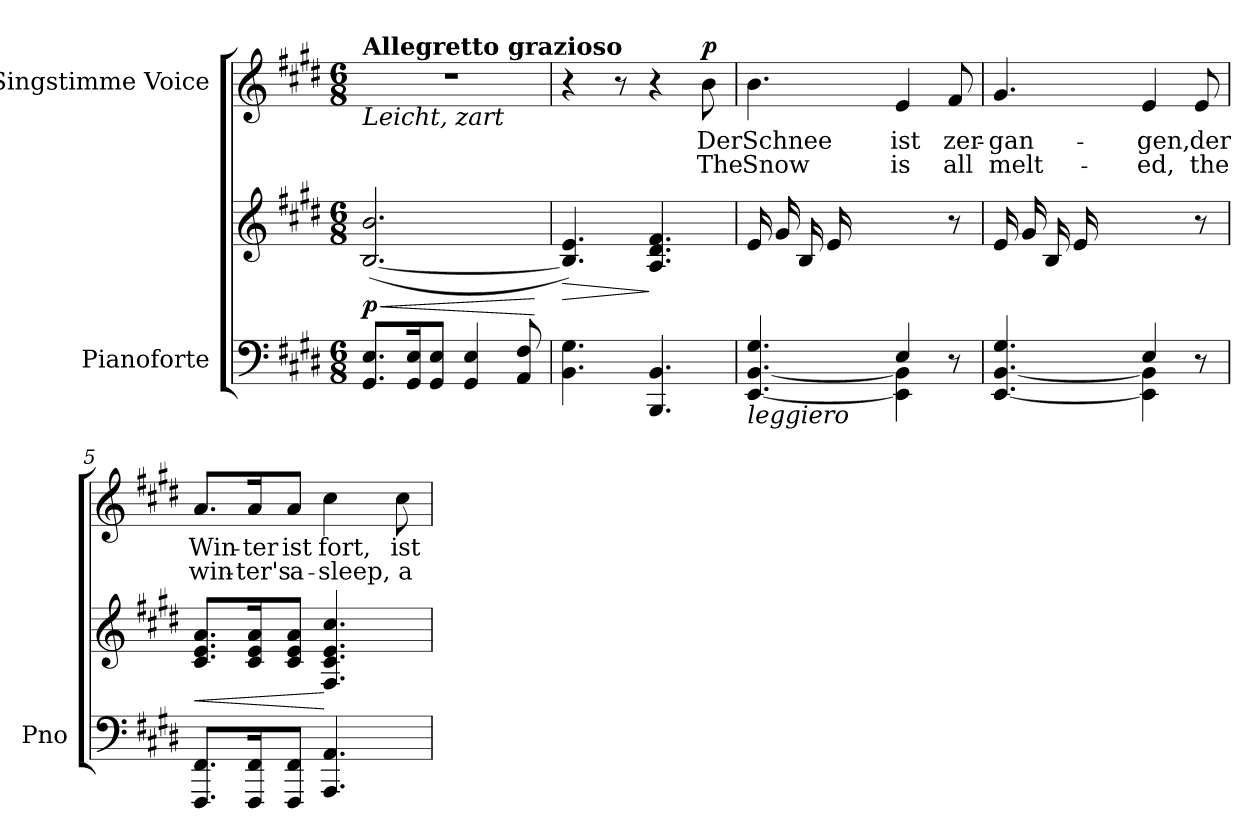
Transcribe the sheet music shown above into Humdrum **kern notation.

**kern	**kern	**dynam	**kern	**text	**text	**dynam
*part2	*part2	*part2	*part1	*part1	*part1	*part1
*staff3	*staff2	*staff2/3	*staff1	*staff1	*staff1	*staff1
*I"Pianoforte	*	*	*I"Singstimme Voice	*	*	*
*I'Pno	*	*	*	*	*	*
*clefF4	*clefG2	*	*clefG2	*	*	*
*k[f#c#g#d#]	*k[f#c#g#d#]	*	*k[f#c#g#d#]	*	*	*
*M6/8	*M6/8	*	*M6/8	*	*	*
=1	=1	=1	=1	=1	=1	=1
!	!	!	!LO:TX:a:B:t=Allegretto grazioso	!	!	!
!	!	!	!LO:TX:b:i:t=Leicht, zart	!	!	!
!	!	!LO:HP:b	!	!	!	!
!	!	!LO:DY:n=1:b	!	!	!	!
8.GG#/ 8.E/L	([2.B/ 2.b/	< p	2.r	.	.	.
16GG#/ 16E/K	.	.	.	.	.	.
8GG#/ 8E/J	.	.	.	.	.	.
4GG#/ 4E/	.	.	.	.	.	.
8AA/ 8F#/	.	.	.	.	.	.
.	.	[	.	.	.	.
=2	=2	=2	=2	=2	=2	=2
!	!	!LO:HP:b	!	!	!	!
4.BB\ 4.G#\	4.B/] 4.e/)	>	4r	.	.	.
.	.	.	8r	.	.	.
4.BBB/ 4.BB/	4.A/ 4.d#/ 4.f#/	]	4r	.	.	.
!	!	!	!	!LO:LY:b	!LO:LY:b	!LO:DY:a
.	.	.	8b\	Der	The	p
=3	=3	=3	=3	=3	=3	=3
*^	*	*	*	*	*	*
!LO:TX:b:i:t=leggiero	!	!	!	!	!	!	!
!	!	!	!	!	!LO:LY:b	!LO:LY:b	!
4ryy	[4.EE/ [<4.BB/ 4.G#/	(16e/LL	.	4.b\	Schnee	Snow	.
.	.	16g#/	.	.	.	.	.
.	.	16B/	.	.	.	.	.
.	.	16e/	.	.	.	.	.
16G#/	.	4.ryy	.	.	.	.	.
16B/JJ	.	.	.	.	.	.	.
!	!	!	!	!	!LO:LY:b	!LO:LY:b	!
4E/)	4EE\] 4BB\]	.	.	4e/	ist	is	.
!	!	!	!	!	!LO:LY:b	!LO:LY:b	!
8ryy	8r	8r	.	8f#/	zer-	all	.
=4	=4	=4	=4	=4	=4	=4	=4
!	!	!	!	!	!LO:LY:b	!LO:LY:b	!
4ryy	[4.EE/ [<4.BB/ 4.G#/	(16e/LL	.	4.g#/	-gan-	melt-	.
.	.	16g#/	.	.	.	.	.
.	.	16B/	.	.	.	.	.
.	.	16e/	.	.	.	.	.
16G#/	.	4.ryy	.	.	.	.	.
16B/JJ	.	.	.	.	.	.	.
!	!	!	!	!	!LO:LY:b	!LO:LY:b	!
4E/)	4EE\] 4BB\]	.	.	4e/	-gen,	-ed,	.
!	!	!	!	!	!LO:LY:b	!LO:LY:b	!
8ryy	8r	8r	.	8e/	der	the	.
!!LO:LB:g=z
=5	=5	=5	=5	=5	=5	=5	=5
!	!	!	!LO:HP:b	!	!LO:LY:b	!LO:LY:b	!
*v	*v	*^	*	*	*	*	*
8.FFF#/ 8.FF#/L	8.c#/ 8.e/ 8.a/L	4ryy	<	8.a/L	Win-	win-	.
!	!	!	!	!	!LO:LY:b	!LO:LY:b	!
16FFF#/ 16FF#/K	16c#/ 16e/ 16a/K	.	.	16a/K	-ter	-ter's	.
!	!	!	!	!	!LO:LY:b	!LO:LY:b	!
8FFF#/ 8FF#/J	8c#/ 8e/ 8a/J	8ryy	.	8a/J	ist	a-	.
!	!	!	!	!	!LO:LY:b	!LO:LY:b	!
4.AAA/ 4.AA/	4.F#/ 4.c#/ 4.e/ 4.cc#/	8ryy	[	4cc#\	fort,	-sleep,	.
.	.	8ryy	.	.	.	.	.
!	!	!	!	!	!LO:LY:b	!LO:LY:b	!
.	.	8ryy	.	8cc#\	ist	a-	.
*	*v	*v	*	*	*	*	*
=	=	=	=	=	=	=
*-	*-	*-	*-	*-	*-	*-
